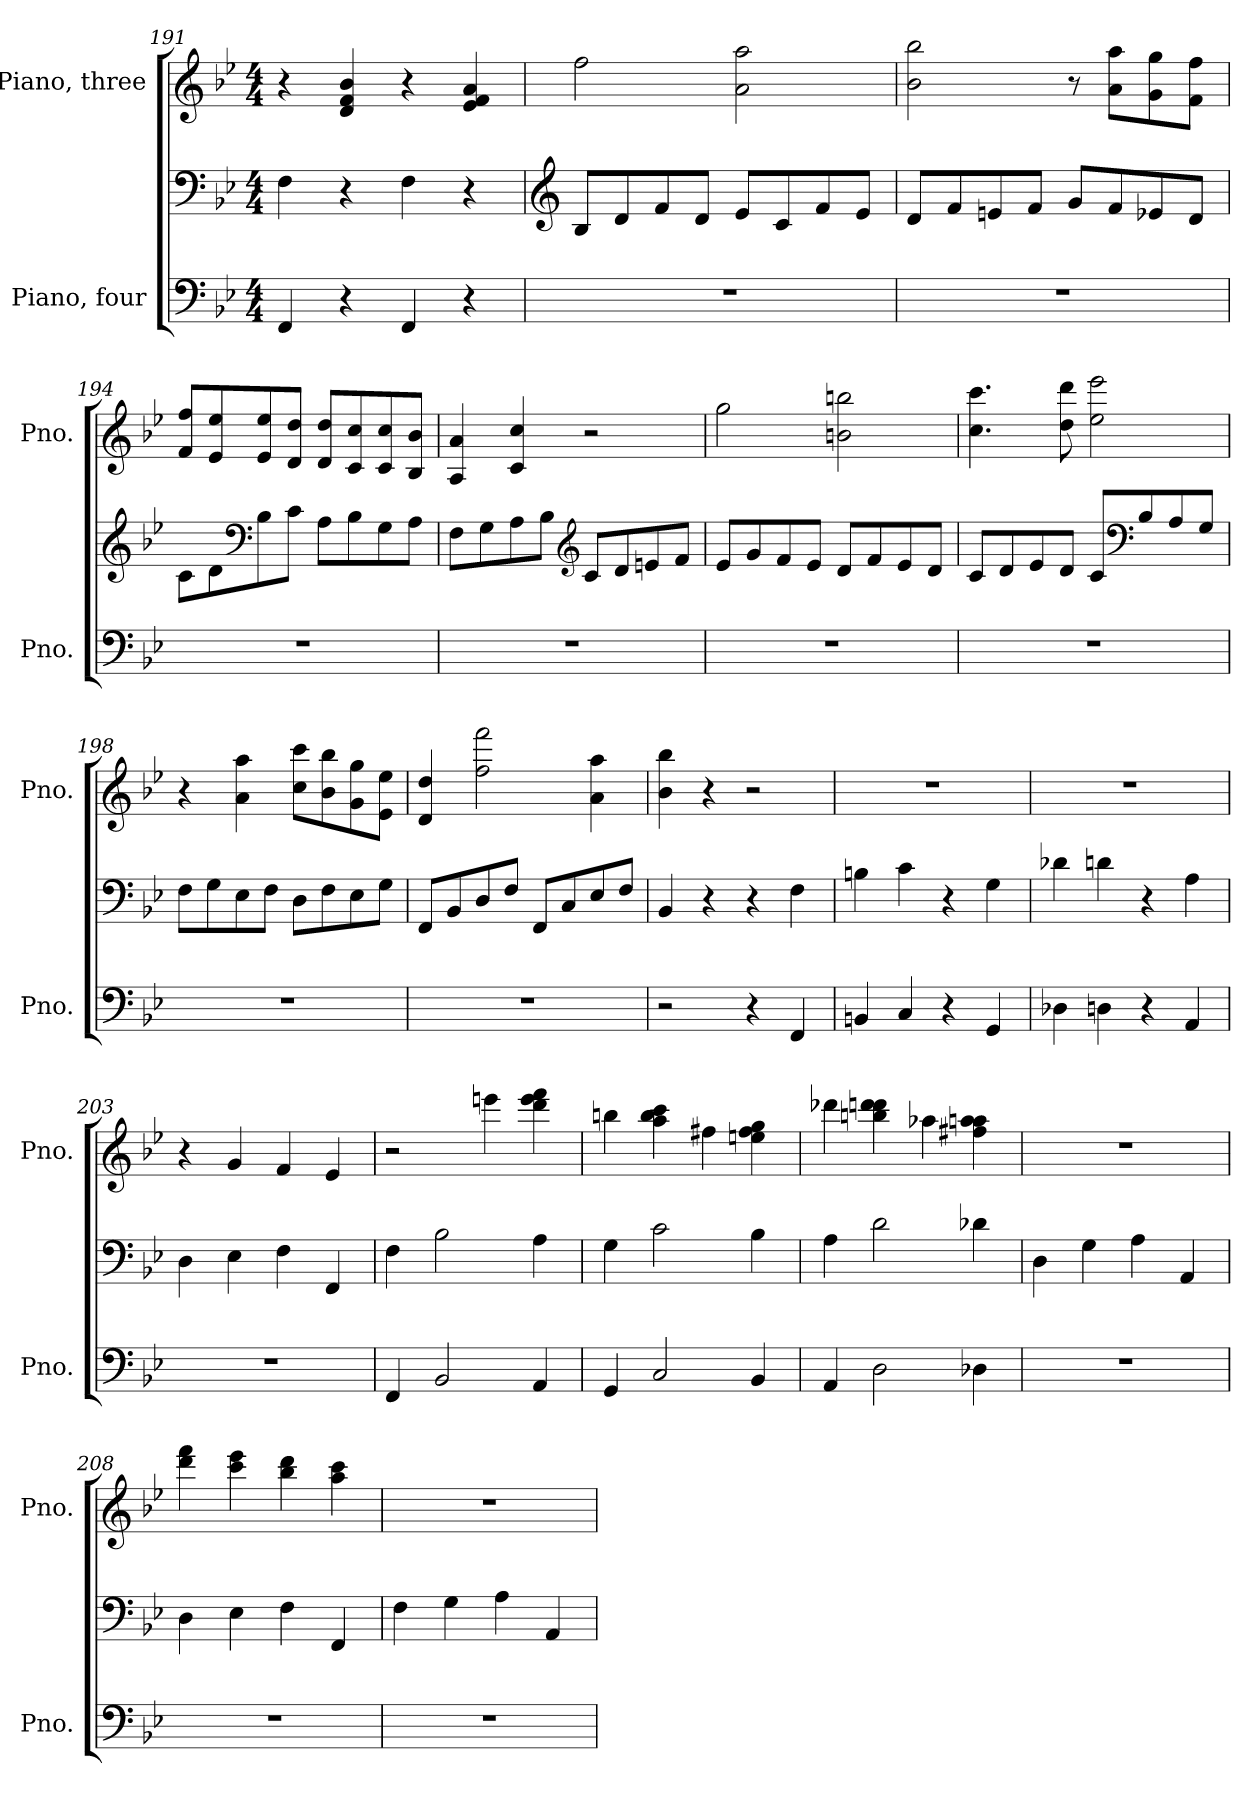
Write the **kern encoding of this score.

**kern	**kern	**kern
*part2	*part2	*part1
*staff3	*staff2	*staff1
*I"Piano, four	*	*I"Piano, three
*I'Pno.	*	*I'Pno.
*clefF4	*clefF4	*clefG2
*k[b-e-]	*k[b-e-]	*k[b-e-]
*M4/4	*M4/4	*M4/4
=191	=191	=191
4FF/	4F\	4r
4r	4r	4d/ 4f/ 4b-/
4FF/	4F\	4r
4r	4r	4e-/ 4f/ 4a/
=192	=192	=192
*	*clefG2	*
1r	8B-/L	2ff\
.	8d/	.
.	8f/	.
.	8d/J	.
.	8e-/L	2a\ 2aa\
.	8c/	.
.	8f/	.
.	8e-/J	.
!!LO:LB:g=z
=193	=193	=193
1r	8d/L	2b-\ 2bb-\
.	8f/	.
.	8en/	.
.	8f/J	.
.	8g/L	8r
.	8f/	8a\ 8aa\L
.	8e-X/	8g\ 8gg\
.	8d/J	8f\ 8ff\J
=194	=194	=194
1r	8c\L	8f/ 8ff/L
.	8d\	8e-/ 8ee-/
*	*clefF4	*
.	8B-\	8e-/ 8ee-/
.	8c\J	8d/ 8dd/J
.	8A\L	8d/ 8dd/L
.	8B-\	8c/ 8cc/
.	8G\	8c/ 8cc/
.	8A\J	8B-/ 8b-/J
=195	=195	=195
1r	8F\L	4A/ 4a/
.	8G\	.
.	8A\	4c/ 4cc/
.	8B-\J	.
*	*clefG2	*
.	8c/L	2r
.	8d/	.
.	8en/	.
.	8f/J	.
=196	=196	=196
1r	8e-/L	2gg\
.	8g/	.
.	8f/	.
.	8e-/J	.
.	8d/L	2bn\ 2bbn\
.	8f/	.
.	8e-/	.
.	8d/J	.
!!LO:LB:g=z
=197	=197	=197
1r	8c/L	4.cc\ 4.ccc\
.	8d/	.
.	8e-/	.
.	8d/J	8dd\ 8ddd\
.	8c/L	2ee-\ 2eee-\
*	*clefF4	*
.	8B-/	.
.	8A/	.
.	8G/J	.
=198	=198	=198
1r	8F\L	4r
.	8G\	.
.	8E-\	4a\ 4aa\
.	8F\J	.
.	8D\L	8cc\ 8ccc\L
.	8F\	8b-\ 8bb-\
.	8E-\	8g\ 8gg\
.	8G\J	8e-\ 8ee-\J
=199	=199	=199
1r	8FF/L	4d/ 4dd/
.	8BB-/	.
.	8D/	2ff\ 2fff\
.	8F/J	.
.	8FF/L	.
.	8C/	.
.	8E-/	4a\ 4aa\
.	8F/J	.
=200	=200	=200
2r	4BB-/	4b-\ 4bb-\
.	4r	4r
4r	4r	2r
4FF/	4F\	.
=201	=201	=201
4BBn/	4Bn\	1r
4C/	4c\	.
4r	4r	.
4GG/	4G\	.
!!LO:LB:g=z
=202	=202	=202
4D-X\	4d-X\	1r
4Dn\	4dn\	.
4r	4r	.
4AA/	4A\	.
=203	=203	=203
1r	4D\	4r
.	4E-\	4g/
.	4F\	4f/
.	4FF/	4e-/
=204	=204	=204
4FF/	4F\	2r
2BB-/	2B-\	.
.	.	4eeen\
4AA/	4A\	4ddd\ 4eee\ 4fff\
=205	=205	=205
4GG/	4G\	4bbn\
2C/	2c\	4aa\ 4bb\ 4ccc\
.	.	4ff#X\
4BB-/	4B-\	4een\ 4ff#\ 4gg\
=206	=206	=206
4AA/	4A\	4ddd-X\
2D\	2d\	4bbn\ 4ddd-\ 4dddn\
.	.	4aa-X\
4D-X\	4d-X\	4ff#X\ 4aa-\ 4aan\
=207	=207	=207
1r	4D\	1r
.	4G\	.
.	4A\	.
.	4AA/	.
!!LO:PB:g=z
=208	=208	=208
1r	4D\	4ddd\ 4fff\
.	4E-\	4ccc\ 4eee-\
.	4F\	4bb-\ 4ddd\
.	4FF/	4aa\ 4ccc\
=209	=209	=209
1r	4F\	1r
.	4G\	.
.	4A\	.
.	4AA/	.
=	=	=
*-	*-	*-
